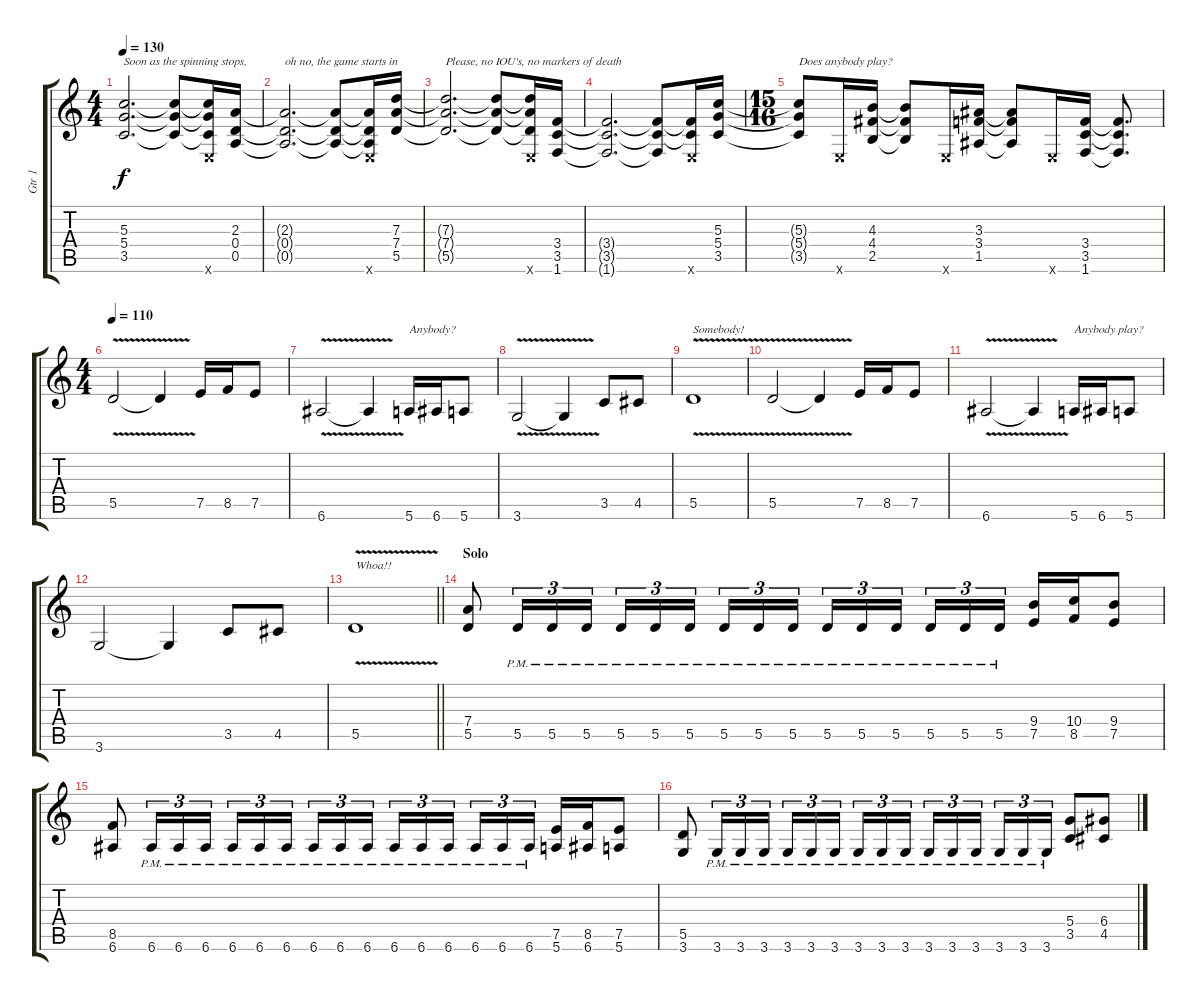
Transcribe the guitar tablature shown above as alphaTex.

\track ("Gtr 1" "Gtr 1") {instrument acousticguitarsteel}
\staff {score tabs}
\tuning (E4 B3 G3 D3 A2 E2) {hide}
\ts (4 4)
\tempo 130
\clef g2
\ks c
(5.3{t} 5.4{t} 3.5{t}).2{d txt "Soon as the spinning stops," dy f} (5.3{t} 5.4{t} 3.5{t}).8 (5.3{t} 5.4{t} 3.5{t} 0.6{x}).16 (2.3 0.4 0.5).16 |
(2.3{t} 0.4{t} 0.5{t}).2{d txt "oh no, the game starts in"} (2.3{t} 0.4{t} 0.5{t}).8 (2.3{t} 0.4{t} 0.5{t} 0.6{x}).16 (7.3 7.4 5.5).16 |
(7.3{t} 7.4{t} 5.5{t}).2{d txt "Please, no IOU's, no markers of death"} (7.3{t} 7.4{t} 5.5{t}).8 (7.3{t} 7.4{t} 5.5{t} 0.6{x}).16 (3.4 3.5 1.6).16 |
(3.4{t} 3.5{t} 1.6{t}).2{d} (3.4{t} 3.5{t} 1.6{t}).8 (3.4{t} 3.5{t} 0.6{x}).16 (5.3 5.4 3.5).16 |
\ts (15 16)
(5.3{t} 5.4{t} 3.5{t}).8{txt "Does anybody play?"} 0.6{x}.16 (4.3 4.4 2.5).16 (4.3{t} 4.4{t} 2.5{t}).8 0.6{x}.16 (3.3 3.4 1.5).16 (3.3{t} 3.4{t} 1.5{t}).8 0.6{x}.16 (3.4 3.5 1.6).16 (3.4{t} 3.5{t} 1.6{t}).8{d} |
\ts (4 4)
\tempo 110
5.5{v}.2 5.5{t}.4 7.5.16 8.5.16 7.5.8 |
6.6{v}.2 6.6{t}.4 5.6.16{txt "Anybody?"} 6.6.16 5.6.8 |
3.6{v}.2 3.6{t}.4 3.5.8 4.5.8 |
5.5{v}.1{txt "Somebody!"} |
5.5{v}.2 5.5{t}.4 7.5.16 8.5.16 7.5.8 |
6.6{v}.2 6.6{t}.4 5.6.16{txt "Anybody play? "} 6.6.16 5.6.8 |
3.6.2 3.6{t}.4 3.5.8 4.5.8 |
\barLineRight lightlight
5.5{v}.1{txt "Whoa!!"} |
\section ("" "Solo")
(7.4 5.5).8{volume 9} 5.5{pm}.16{tu (3 2)} 5.5{pm}.16{tu (3 2)} 5.5{pm}.16{tu (3 2)} 5.5{pm}.16{tu (3 2)} 5.5{pm}.16{tu (3 2)} 5.5{pm}.16{tu (3 2) beam splitsecondary} 5.5{pm}.16{tu (3 2)} 5.5{pm}.16{tu (3 2)} 5.5{pm}.16{tu (3 2)} 5.5{pm}.16{tu (3 2)} 5.5{pm}.16{tu (3 2)} 5.5{pm}.16{tu (3 2) beam splitsecondary} 5.5{pm}.16{tu (3 2)} 5.5{pm}.16{tu (3 2)} 5.5{pm}.16{tu (3 2)} (9.4 7.5).16 (10.4 8.5).16 (9.4 7.5).8 |
(8.5 6.6).8 6.6{pm}.16{tu (3 2)} 6.6{pm}.16{tu (3 2)} 6.6{pm}.16{tu (3 2)} 6.6{pm}.16{tu (3 2)} 6.6{pm}.16{tu (3 2)} 6.6{pm}.16{tu (3 2) beam splitsecondary} 6.6{pm}.16{tu (3 2)} 6.6{pm}.16{tu (3 2)} 6.6{pm}.16{tu (3 2)} 6.6{pm}.16{tu (3 2)} 6.6{pm}.16{tu (3 2)} 6.6{pm}.16{tu (3 2) beam splitsecondary} 6.6{pm}.16{tu (3 2)} 6.6{pm}.16{tu (3 2)} 6.6{pm}.16{tu (3 2)} (7.5 5.6).16 (8.5 6.6).16 (7.5 5.6).8 |
(5.5 3.6).8 3.6{pm}.16{tu (3 2)} 3.6{pm}.16{tu (3 2)} 3.6{pm}.16{tu (3 2)} 3.6{pm}.16{tu (3 2)} 3.6{pm}.16{tu (3 2)} 3.6{pm}.16{tu (3 2) beam splitsecondary} 3.6{pm}.16{tu (3 2)} 3.6{pm}.16{tu (3 2)} 3.6{pm}.16{tu (3 2)} 3.6{pm}.16{tu (3 2)} 3.6{pm}.16{tu (3 2)} 3.6{pm}.16{tu (3 2) beam splitsecondary} 3.6{pm}.16{tu (3 2)} 3.6{pm}.16{tu (3 2)} 3.6{pm}.16{tu (3 2)} (5.4 3.5).8 (6.4 4.5).8
